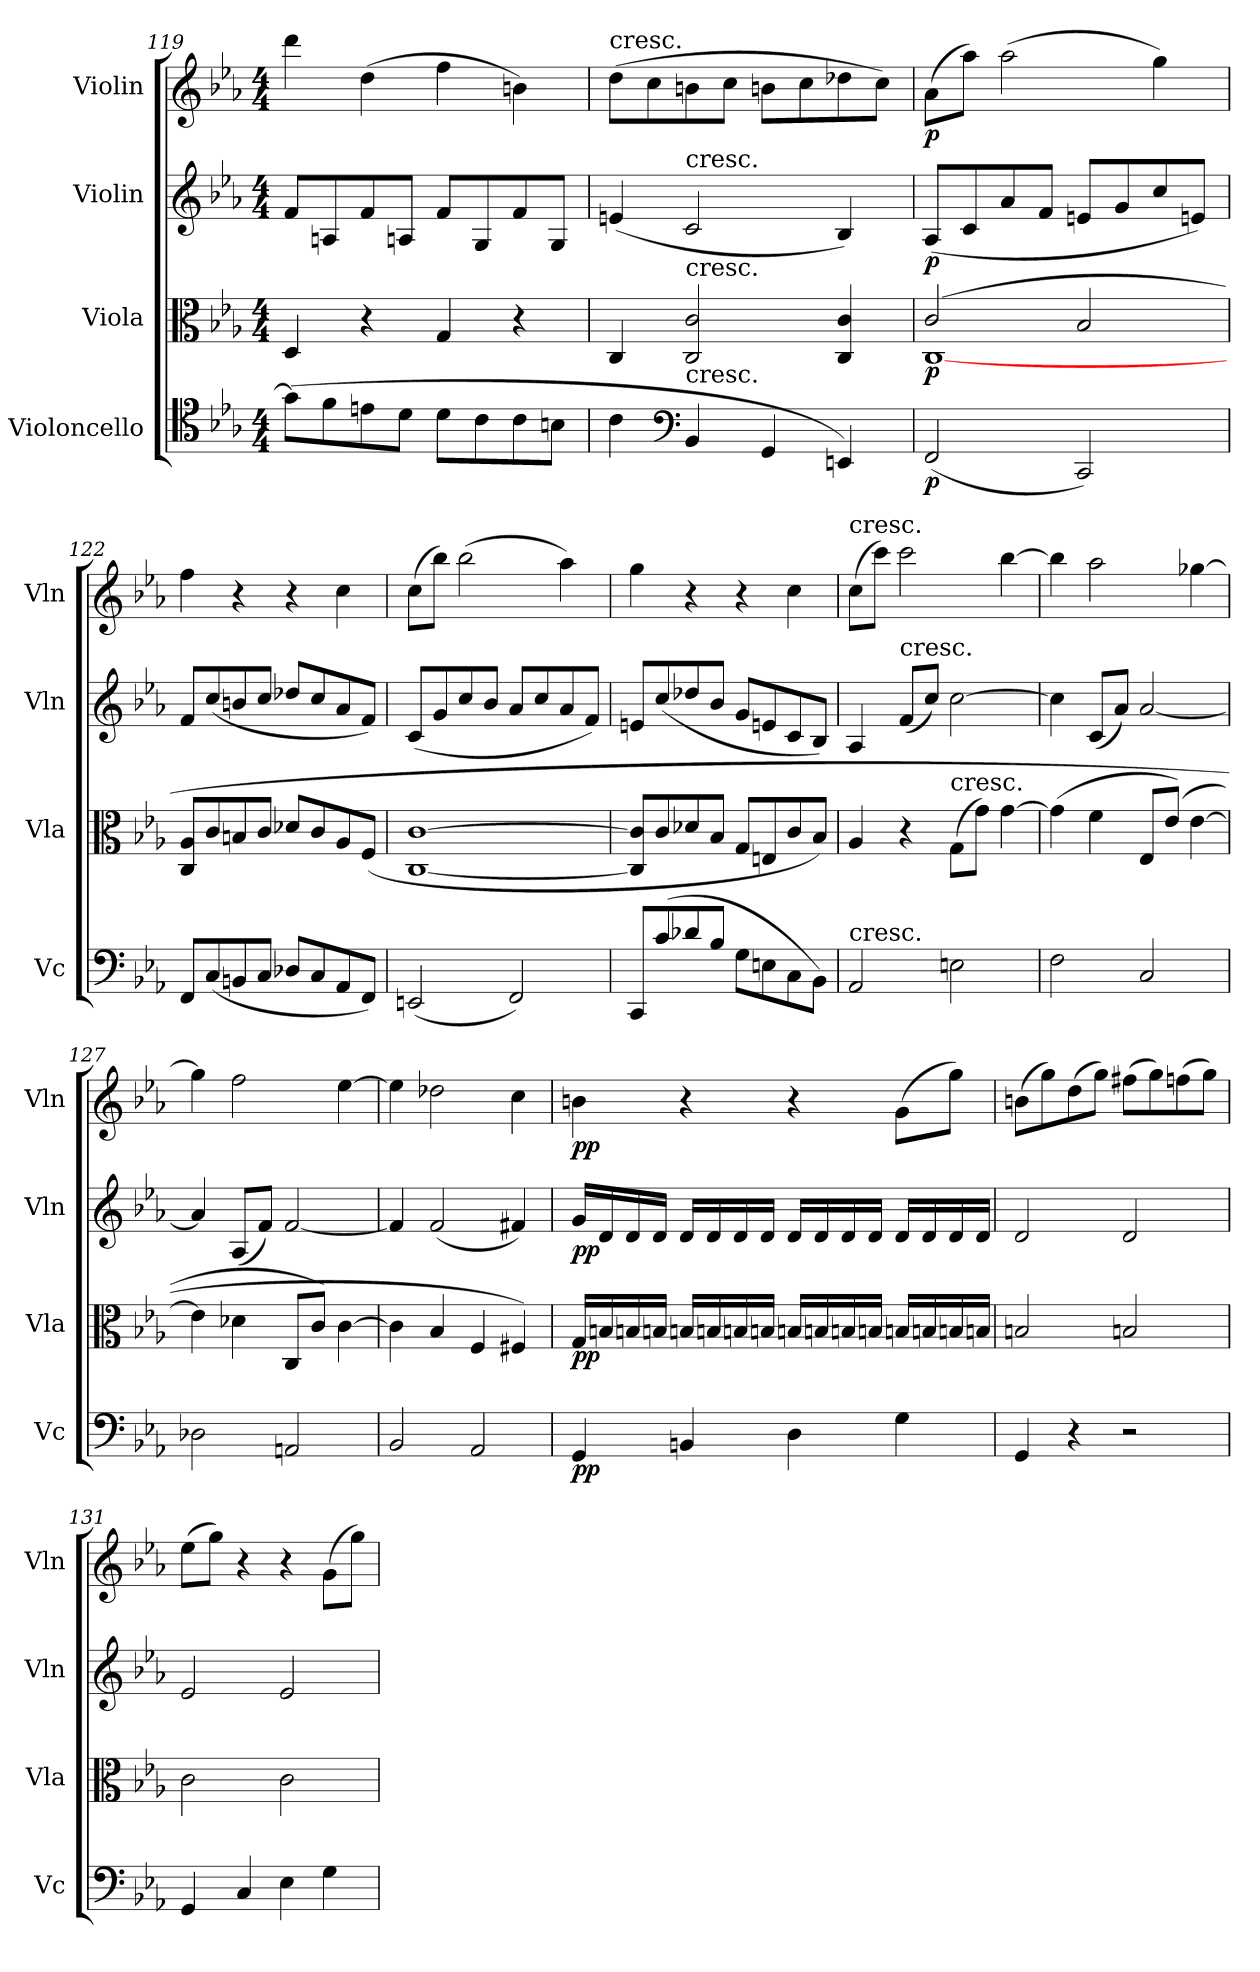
**kern	**dynam	**kern	**dynam	**kern	**dynam	**kern	**dynam
*part4	*part4	*part3	*part3	*part2	*part2	*part1	*part1
*staff4	*staff4	*staff3	*staff3	*staff2	*staff2	*staff1	*staff1
*I"Violoncello	*	*I"Viola	*	*I"Violin	*	*I"Violin	*
*I'Vc	*	*I'Vla	*	*I'Vln	*	*I'Vln	*
*clefC4	*	*clefC3	*	*clefG2	*	*clefG2	*
*k[b-e-a-]	*	*k[b-e-a-]	*	*k[b-e-a-]	*	*k[b-e-a-]	*
*c:	*	*c:	*	*c:	*	*c:	*
*M4/4	*	*M4/4	*	*M4/4	*	*M4/4	*
=119	=119	=119	=119	=119	=119	=119	=119
(8g\L]	.	4D/	.	8f/L	.	4ddd\	.
8f\	.	.	.	8An/	.	.	.
8en\	.	4r	.	8f/	.	(4dd\	.
8d\J	.	.	.	8An/J	.	.	.
8d\L	.	4G/	.	8f/L	.	4ff\	.
8c\	.	.	.	8G/	.	.	.
8c\	.	4r	.	8f/	.	4bn\)	.
8Bn\J	.	.	.	8G/J	.	.	.
=120	=120	=120	=120	=120	=120	=120	=120
!	!	!	!	!	!	!LO:TX:t=cresc.	!
4c\	.	4C/	.	(4en/	.	(8dd\L	.
.	.	.	.	.	.	8cc\	.
*clefF4	*	*	*	*	*	*	*
!	!	!	!	!LO:TX:t=cresc.	!	!	!
!	!	!LO:TX:t=cresc.	!	!	!	!	!
!LO:TX:t=cresc.	!	!	!	!	!	!	!
4BB-/	.	2C/ 2c/	.	2c/	.	8bn\	.
.	.	.	.	.	.	8cc\J	.
4GG/	.	.	.	.	.	8bn\L	.
.	.	.	.	.	.	8cc\	.
4EEn/)	.	4C/ 4c/	.	4B-/)	.	8dd-X\	.
.	.	.	.	.	.	8cc\J)	.
=121	=121	=121	=121	=121	=121	=121	=121
*	*	*^	*	*	*	*	*
(2FF/	p	(2c/	[1C	p	(8A-/L	p	(8a-\L	p
.	.	.	.	.	8c/	.	8aa-\J)	.
.	.	.	.	.	8a-/	.	(2aa-\	.
.	.	.	.	.	8f/J	.	.	.
2CC/)	.	2B-/	.	.	8en/L	.	.	.
.	.	.	.	.	8g/	.	.	.
.	.	.	.	.	8cc/	.	4gg\)	.
.	.	.	.	.	8en/J)	.	.	.
*	*	*v	*v	*	*	*	*	*
=122	=122	=122	=122	=122	=122	=122	=122
8FF/L	.	8C/ 8A-/L	.	8f/L	.	4ff\	.
(8C/	.	8c/	.	(8cc/	.	.	.
8BBn/	.	8Bn/	.	8bn/	.	4r	.
8C/J	.	8c/J	.	8cc/J	.	.	.
8D-X/L	.	8d-X/L	.	8dd-X/L	.	4r	.
8C/	.	8c/	.	8cc/	.	.	.
8AA-/	.	8A-/	.	8a-/	.	4cc\	.
8FF/J)	.	(8F/J	.	8f/J)	.	.	.
=123	=123	=123	=123	=123	=123	=123	=123
(2EEn/	.	[1C [1c	.	(8c/L	.	(8cc\L	.
.	.	.	.	8g/	.	8bb-\J)	.
.	.	.	.	8cc/	.	(2bb-\	.
.	.	.	.	8b-/J	.	.	.
2FF/)	.	.	.	8a-/L	.	.	.
.	.	.	.	8cc/	.	.	.
.	.	.	.	8a-/	.	4aa-\)	.
.	.	.	.	8f/J)	.	.	.
=124	=124	=124	=124	=124	=124	=124	=124
8CC/L	.	8C]/ 8c]/L	.	8en/L	.	4gg\	.
(8c/	.	8c/	.	(8cc/	.	.	.
8d-X/	.	8d-X/	.	8dd-X/	.	4r	.
8B-/J	.	8B-/J	.	8b-/J	.	.	.
8G\L	.	8G/L	.	8g/L	.	4r	.
8En\	.	8En/	.	8en/	.	.	.
8C\	.	8c/	.	8c/	.	4cc\	.
8BB-\J)	.	8B-/J)	.	8B-/J)	.	.	.
=125	=125	=125	=125	=125	=125	=125	=125
!	!	!	!	!	!	!LO:TX:t=cresc.	!
!LO:TX:t=cresc.	!	!	!	!	!	!	!
2AA-/	.	4A-/	.	4A-/	.	(8cc\L	.
.	.	.	.	.	.	8ccc\J)	.
!	!	!	!	!LO:TX:t=cresc.	!	!	!
.	.	4r	.	(8f/L	.	2ccc\	.
.	.	.	.	8cc/J)	.	.	.
!	!	!LO:TX:t=cresc.	!	!	!	!	!
2En\	.	(8G\L	.	[2cc\	.	.	.
.	.	8g\J)	.	.	.	.	.
.	.	[4g\	.	.	.	[4bb-\	.
=126	=126	=126	=126	=126	=126	=126	=126
2F\	.	(4g\]	.	4cc\]	.	4bb-\]	.
.	.	4f\	.	(8c/L	.	2aa-\	.
.	.	.	.	8a-/J)	.	.	.
2C/	.	8E-/L	.	[2a-/	.	.	.
.	.	(8e-/J)	.	.	.	.	.
.	.	[4e-\	.	.	.	[4gg-X\	.
=127	=127	=127	=127	=127	=127	=127	=127
2D-X\	.	4e-\]	.	4a-/]	.	4gg-\]	.
.	.	4d-X\	.	(8A-/L	.	2ff\	.
.	.	.	.	8f/J)	.	.	.
2AAn/	.	8C/L	.	[2f/	.	.	.
.	.	8c/J)	.	.	.	.	.
.	.	[4c\	.	.	.	[4ee-\	.
=128	=128	=128	=128	=128	=128	=128	=128
2BB-/	.	4c\]	.	4f/]	.	4ee-\]	.
.	.	4B-/	.	(2f/	.	2dd-X\	.
2AA-/	.	4F/	.	.	.	.	.
.	.	4F#X/)	.	4f#X/)	.	4cc\	.
=129	=129	=129	=129	=129	=129	=129	=129
4GG/	pp	16G/LL	pp	16g/LL	pp	4bn\	pp
.	.	16Bn/	.	16d/	.	.	.
.	.	16Bn/	.	16d/	.	.	.
.	.	16Bn/JJ	.	16d/JJ	.	.	.
4BBn/	.	16Bn/LL	.	16d/LL	.	4r	.
.	.	16Bn/	.	16d/	.	.	.
.	.	16Bn/	.	16d/	.	.	.
.	.	16Bn/JJ	.	16d/JJ	.	.	.
4D\	.	16Bn/LL	.	16d/LL	.	4r	.
.	.	16Bn/	.	16d/	.	.	.
.	.	16Bn/	.	16d/	.	.	.
.	.	16Bn/JJ	.	16d/JJ	.	.	.
4G\	.	16Bn/LL	.	16d/LL	.	(8g\L	.
.	.	16Bn/	.	16d/	.	.	.
.	.	16Bn/	.	16d/	.	8gg\J)	.
.	.	16Bn/JJ	.	16d/JJ	.	.	.
=130	=130	=130	=130	=130	=130	=130	=130
4GG/	.	2Bn/	.	2d/	.	(8bn\L	.
.	.	.	.	.	.	8gg\)	.
4r	.	.	.	.	.	(8dd\	.
.	.	.	.	.	.	8gg\J)	.
2r	.	2Bn/	.	2d/	.	(8ff#X\L	.
.	.	.	.	.	.	8gg\)	.
.	.	.	.	.	.	(8ffn\	.
.	.	.	.	.	.	8gg\J)	.
=131	=131	=131	=131	=131	=131	=131	=131
4GG/	.	2c\	.	2e-/	.	(8ee-\L	.
.	.	.	.	.	.	8gg\J)	.
4C/	.	.	.	.	.	4r	.
4E-\	.	2c\	.	2e-/	.	4r	.
4G\	.	.	.	.	.	(8g\L	.
.	.	.	.	.	.	8gg\J)	.
=	=	=	=	=	=	=	=
*-	*-	*-	*-	*-	*-	*-	*-
